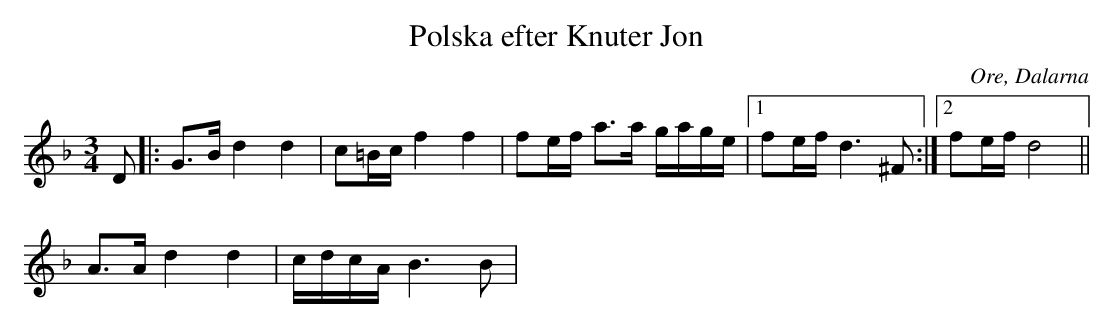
X:1
T:Polska efter Knuter Jon
O:Ore, Dalarna
M:3/4
L:1/8
K:Gdor
D |: G>B d2 d2 | c=B/c/ f2 f2 | fe/f/ a>a g/a/g/e/ |1 fe/f/ d3 ^F :|2 fe/f/ d4 ||
A>A d2 d2 | c/d/c/A/ B3 B |
